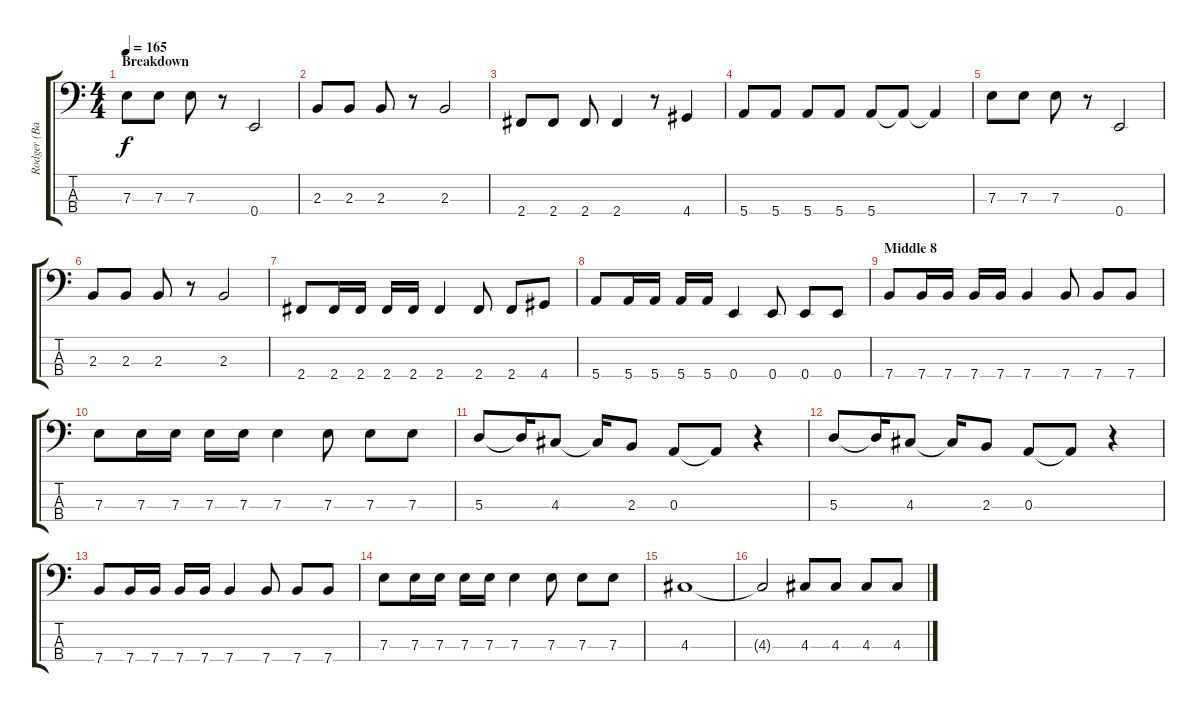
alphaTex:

\track ("Rodger (Bass)" "Rodger (Ba") {instrument electricbasspick}
\staff {score tabs}
\tuning (G2 D2 A1 E1) {hide}
\ts (4 4)
\section ("" "Breakdown")
\tempo 165
\clef f4
\ks c
7.3.8{dy f} 7.3.8 7.3.8 r.8 0.4.2 |
2.3.8 2.3.8 2.3.8 r.8 2.3.2 |
2.4.8 2.4.8 2.4.8 2.4.4 r.8 4.4.4 |
5.4.8 5.4.8 5.4.8 5.4.8 5.4.8 5.4{t}.8 5.4{t}.4 |
7.3.8 7.3.8 7.3.8 r.8 0.4.2 |
2.3.8 2.3.8 2.3.8 r.8 2.3.2 |
2.4.8 2.4.16 2.4.16 2.4.16 2.4.16 2.4.4 2.4.8 2.4.8 4.4.8 |
5.4.8 5.4.16 5.4.16 5.4.16 5.4.16 0.4.4 0.4.8 0.4.8 0.4.8 |
\section ("" "Middle 8")
7.4.8 7.4.16 7.4.16 7.4.16 7.4.16 7.4.4 7.4.8 7.4.8 7.4.8 |
7.3.8 7.3.16 7.3.16 7.3.16 7.3.16 7.3.4 7.3.8 7.3.8 7.3.8 |
5.3.8 5.3{t}.16 4.3.8 4.3{t}.16 2.3.8 0.3.8 0.3{t}.8 r.4 |
5.3.8 5.3{t}.16 4.3.8 4.3{t}.16 2.3.8 0.3.8 0.3{t}.8 r.4 |
7.4.8 7.4.16 7.4.16 7.4.16 7.4.16 7.4.4 7.4.8 7.4.8 7.4.8 |
7.3.8 7.3.16 7.3.16 7.3.16 7.3.16 7.3.4 7.3.8 7.3.8 7.3.8 |
4.3.1 |
4.3{t}.2 4.3.8 4.3.8 4.3.8 4.3.8
